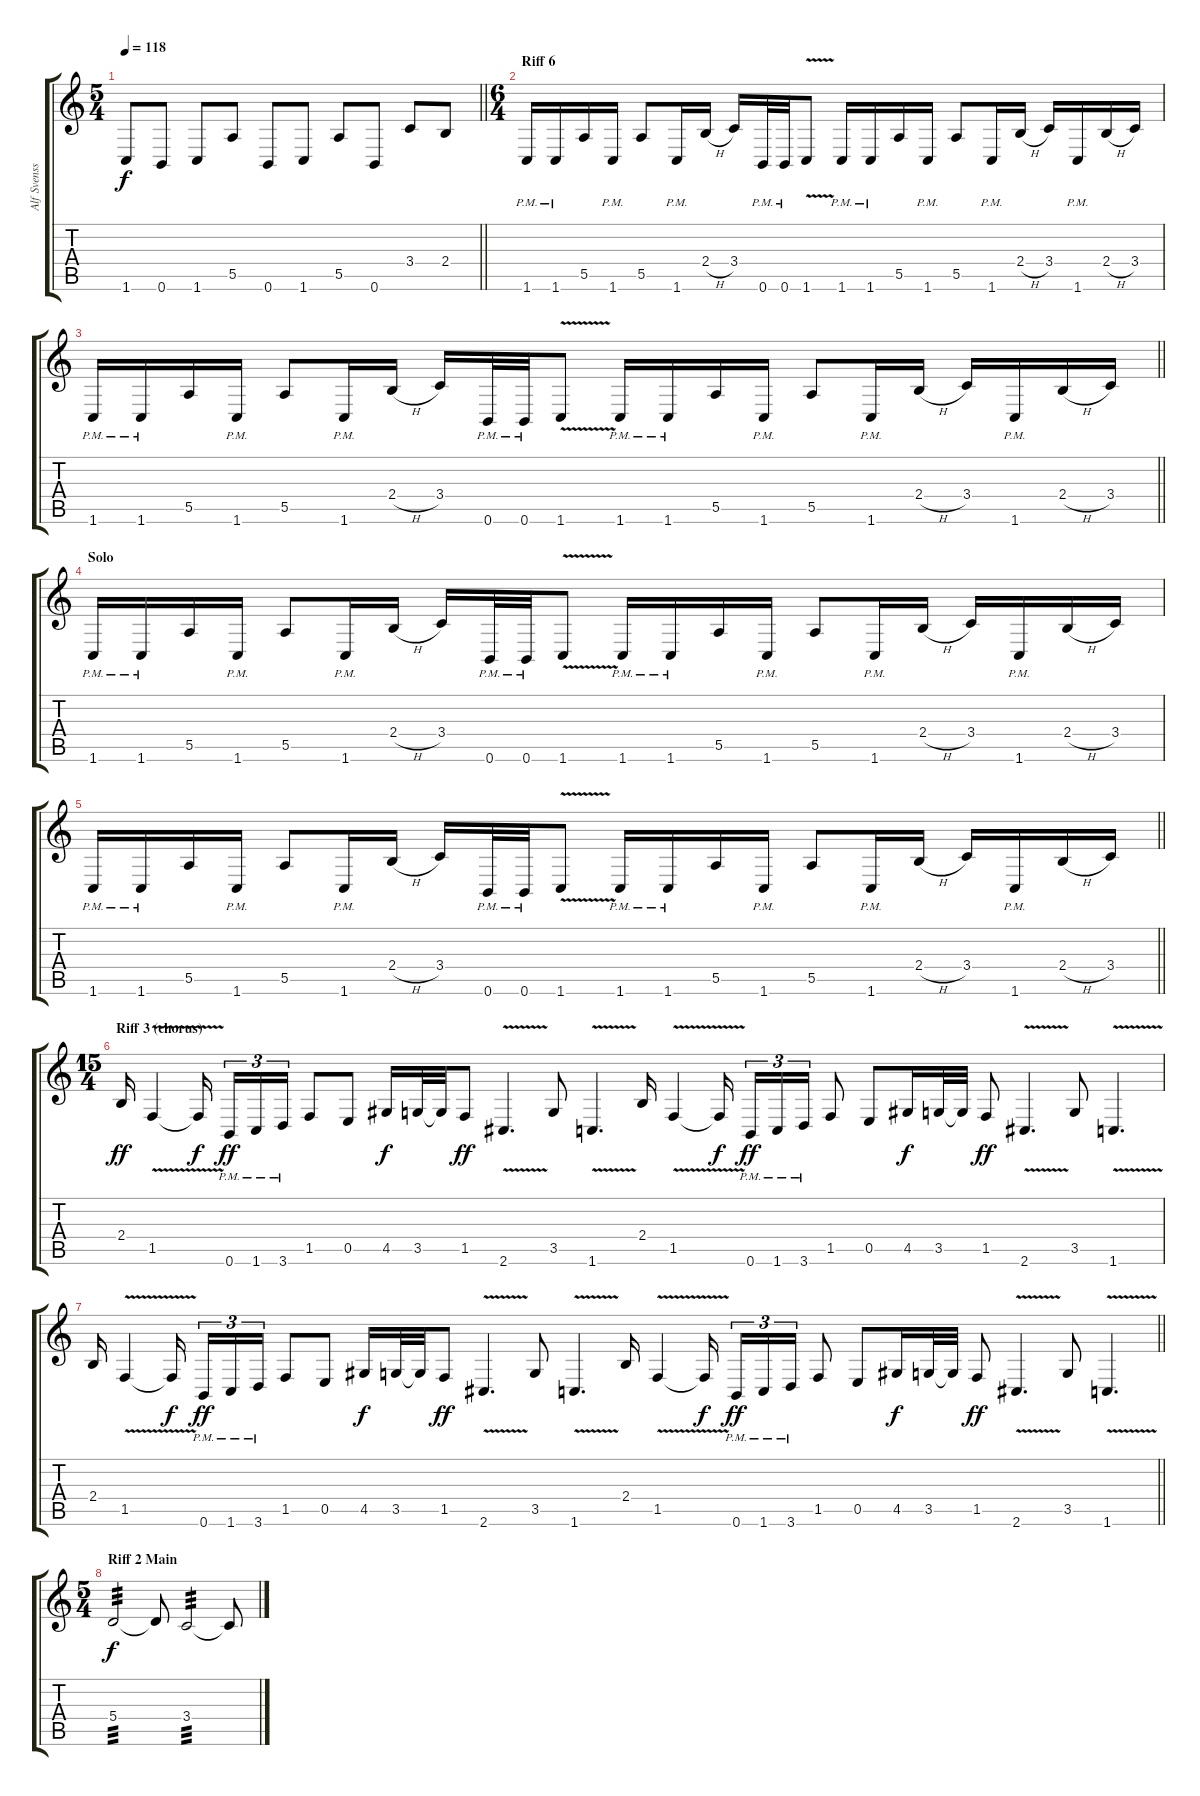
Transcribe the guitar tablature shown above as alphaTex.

\track ("Alf Svensson" "Alf Svenss") {instrument distortionguitar}
\staff {score tabs}
\tuning (B3 Gb3 D3 A2 E2 B1) {hide}
\ts (5 4)
\tempo 118
\clef g2
\barLineRight lightlight
\ks c
1.6.8{dy f} 0.6.8 1.6.8 5.5.8 0.6.8 1.6.8 5.5.8 0.6.8 3.4.8 2.4.8 |
\ts (6 4)
\section ("" "Riff 6")
1.6{pm}.16 1.6{pm}.16 5.5.16 1.6{pm}.16 5.5.8 1.6{pm}.16 2.4{h}.16 3.4.16 0.6{pm}.32 0.6{pm}.32 1.6{v}.8 1.6{pm}.16 1.6{pm}.16 5.5.16 1.6{pm}.16 5.5.8 1.6{pm}.16 2.4{h}.16 3.4.16 1.6{pm}.16 2.4{h}.16 3.4.16 |
\barLineRight lightlight
1.6{pm}.16 1.6{pm}.16 5.5.16 1.6{pm}.16 5.5.8 1.6{pm}.16 2.4{h}.16 3.4.16 0.6{pm}.32 0.6{pm}.32 1.6{v}.8 1.6{pm}.16 1.6{pm}.16 5.5.16 1.6{pm}.16 5.5.8 1.6{pm}.16 2.4{h}.16 3.4.16 1.6{pm}.16 2.4{h}.16 3.4.16 |
\section ("" "Solo")
1.6{pm}.16 1.6{pm}.16 5.5.16 1.6{pm}.16 5.5.8 1.6{pm}.16 2.4{h}.16 3.4.16 0.6{pm}.32 0.6{pm}.32 1.6{v}.8 1.6{pm}.16 1.6{pm}.16 5.5.16 1.6{pm}.16 5.5.8 1.6{pm}.16 2.4{h}.16 3.4.16 1.6{pm}.16 2.4{h}.16 3.4.16 |
\barLineRight lightlight
1.6{pm}.16 1.6{pm}.16 5.5.16 1.6{pm}.16 5.5.8 1.6{pm}.16 2.4{h}.16 3.4.16 0.6{pm}.32 0.6{pm}.32 1.6{v}.8 1.6{pm}.16 1.6{pm}.16 5.5.16 1.6{pm}.16 5.5.8 1.6{pm}.16 2.4{h}.16 3.4.16 1.6{pm}.16 2.4{h}.16 3.4.16 |
\ts (15 4)
\section ("" "Riff 3 (chorus)")
2.4.16{dy ff} 1.5{v}.4 1.5{t}.16{dy f beam splitsecondary} 0.6{pm}.16{tu (3 2) dy ff} 1.6{pm}.16{tu (3 2)} 3.6{pm}.16{tu (3 2)} 1.5.8 0.5.8 4.5.16{dy f} 3.5.32 3.5{t}.32 1.5.8{dy ff} 2.6{v}.4{d} 3.5.8 1.6{v}.4{d} 2.4.16 1.5{v}.4 1.5{t}.16{dy f} 0.6{pm}.16{tu (3 2) dy ff} 1.6{pm}.16{tu (3 2)} 3.6{pm}.16{tu (3 2)} 1.5.8 0.5.8 4.5.16{dy f} 3.5.32 3.5{t}.32 1.5.8{dy ff} 2.6{v}.4{d} 3.5.8 1.6{v}.4{d} |
\barLineRight lightlight
2.4.16 1.5{v}.4 1.5{t}.16{dy f beam splitsecondary} 0.6{pm}.16{tu (3 2) dy ff} 1.6{pm}.16{tu (3 2)} 3.6{pm}.16{tu (3 2)} 1.5.8 0.5.8 4.5.16{dy f} 3.5.32 3.5{t}.32 1.5.8{dy ff} 2.6{v}.4{d} 3.5.8 1.6{v}.4{d} 2.4.16 1.5{v}.4 1.5{t}.16{dy f} 0.6{pm}.16{tu (3 2) dy ff} 1.6{pm}.16{tu (3 2)} 3.6{pm}.16{tu (3 2)} 1.5.8 0.5.8 4.5.16{dy f} 3.5.32 3.5{t}.32 1.5.8{dy ff} 2.6{v}.4{d} 3.5.8 1.6{v}.4{d} |
\ts (5 4)
\section ("" "Riff 2 Main")
5.4.2{tp 3 dy f} 5.4{t}.8 3.4.2{tp 3} 3.4{t}.8
